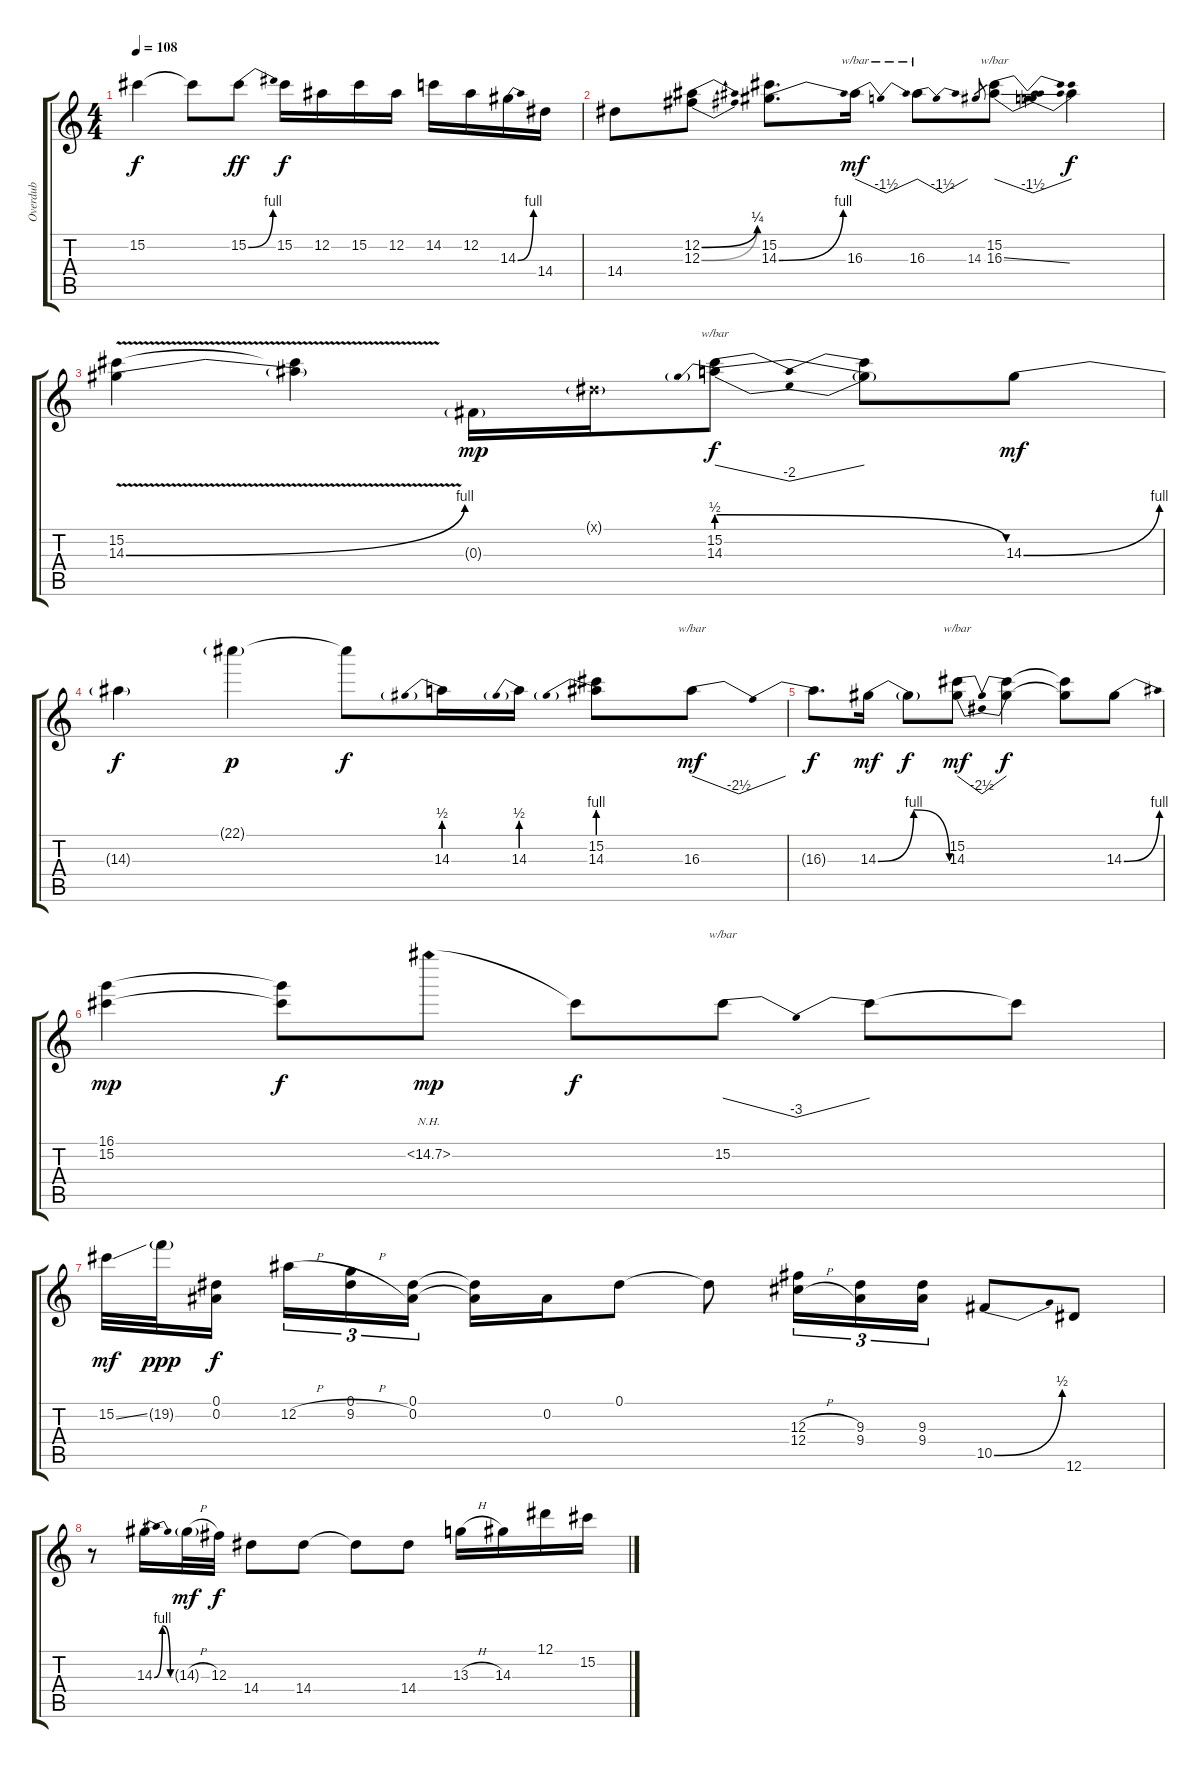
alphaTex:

\track ("Overdub" "Overdub") {instrument fretlessbass}
\staff {score tabs}
\tuning (Eb4 Bb3 Gb3 Db3 Ab2 Eb2) {hide}
\ts (4 4)
\tempo 108
\clef g2
\ks c
15.2{t}.4{dy f} 15.2{t}.8 15.2{be (bend 0 0 60 4)}.8{dy ff} 15.2.16{dy f} 12.2.16 15.2.16 12.2.16 14.2.16 12.2.16 14.3{be (bend 0 0 60 4)}.16 14.4.16 |
14.4.8 (12.2{be (bend 0 0 60 1)} 12.3{be (bend 0 0 60 1)}).8 (15.2 14.3{be (bend 0 0 60 4)}).8{d} 16.3.16{tbe (dip default 0 0 30 -6 60 0) dy mf} 16.3.8{tbe (dip default 0 0 30 -6 60 0)} 14.3.8{gr} (15.2 16.3{ss}).8{tbe (dip default 0 0 30 -6 60 0)} 16.3{t}.4{dy f} |
(15.2{v} 14.3{be (bend 0 0 60 4) v}).4 (15.2{t} 14.3{t}).4 0.3{g}.16{dy mp} 0.1{g x}.16 (15.2 14.3{be (prebendrelease 0 2 60 0)}).8{tbe (dip default 0 0 30 -8 60 0) dy f} (15.2{t} 14.3{t}).8 14.3{be (bend 0 0 60 4)}.8{dy mf} |
14.3{t}.4{dy f} 22.1{g}.4{dy p} 22.1{t}.8{dy f} 14.3{be (prebend 0 2 60 2)}.16 14.3{be (prebend 0 2 60 2)}.16 (15.2 14.3{be (prebend 0 4 60 4)}).8 16.3.8{tbe (dip default 0 0 30 -10 60 0) dy mf} |
16.3{t}.8{d dy f} 14.3{be (bendrelease 0 0 15 4 30 4 60 0)}.16{dy mf} 14.3{t}.8{dy f} (15.2 14.3).8{tbe (dip default 0 0 30 -10 60 0) dy mf} (15.2{t} 14.3{t}).4{dy f} (15.2{t} 14.3{t}).8 14.3{be (bend 0 0 60 4)}.8 |
(16.1 15.2).4{dy mp} (16.1{t} 15.2{t}).8{dy f} 15.2{nh}.8{dy mp} 15.2{t}.8{dy f} 15.2.8{tbe (dip default 0 0 30 -12 60 0)} 15.2{t}.8 15.2{t}.8 |
15.2{ss}.32{dy mf} 19.2{g}.32{dy ppp} (0.1 0.2).16{dy f} 12.2{h}.16{tu (3 2)} (0.1 9.2{h}).16{tu (3 2)} (0.1 0.2).16{tu (3 2)} (0.1{t} 0.2{t}).16 0.2.16 0.1.8 0.1{t}.8 (12.3{h} 12.4{h}).16{tu (3 2)} (9.3 9.4).16{tu (3 2)} (9.3 9.4).16{tu (3 2)} 10.5{be (bend 0 0 60 2)}.8 12.6.8 |
r.8 14.3{be (bendrelease 0 0 15 4 30 4 60 0)}.16 14.3{h g}.32{dy mf} 12.3.32{dy f} 14.4.8 14.4.8 14.4{t}.8 14.4.8 13.3{h}.16 14.3.16 12.1.16 15.2.16
